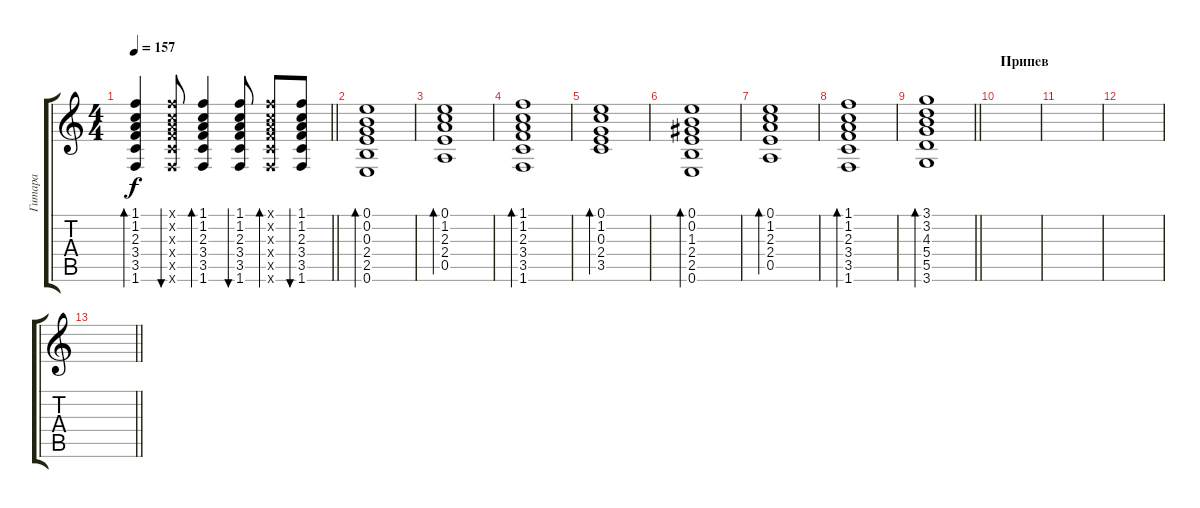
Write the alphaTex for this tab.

\track ("Гитара" "Гитара") {instrument acousticguitarsteel}
\staff {score tabs}
\tuning (E4 B3 G3 D3 A2 E2) {hide}
\ts (4 4)
\tempo 157
\clef g2
\barLineRight lightlight
\ks c
(1.1 1.2 2.3 3.4 3.5 1.6).4{bd 30 dy f} (1.1{x} 1.2{x} 2.3{x} 3.4{x} 3.5{x} 1.6{x}).8{bu 30} (1.1 1.2 2.3 3.4 3.5 1.6).4{bd 30} (1.1 1.2 2.3 3.4 3.5 1.6).8{bu 30} (1.1{x} 1.2{x} 2.3{x} 3.4{x} 3.5{x} 1.6{x}).8{bd 30} (1.1 1.2 2.3 3.4 3.5 1.6).8{bu 30} |
(0.1 0.2 0.3 2.4 2.5 0.6).1{bd 60} |
(0.1 1.2 2.3 2.4 0.5).1{bd 60} |
(1.1 1.2 2.3 3.4 3.5 1.6).1{bd 60} |
(0.1 1.2 0.3 2.4 3.5).1{bd 60} |
(0.1 0.2 1.3 2.4 2.5 0.6).1{bd 60} |
(0.1 1.2 2.3 2.4 0.5).1{bd 60} |
(1.1 1.2 2.3 3.4 3.5 1.6).1{bd 60} |
\barLineRight lightlight
(3.1 3.2 4.3 5.4 5.5 3.6).1{bd 60} |
\section ("" "Припев")
|
|
|
\barLineRight lightlight
